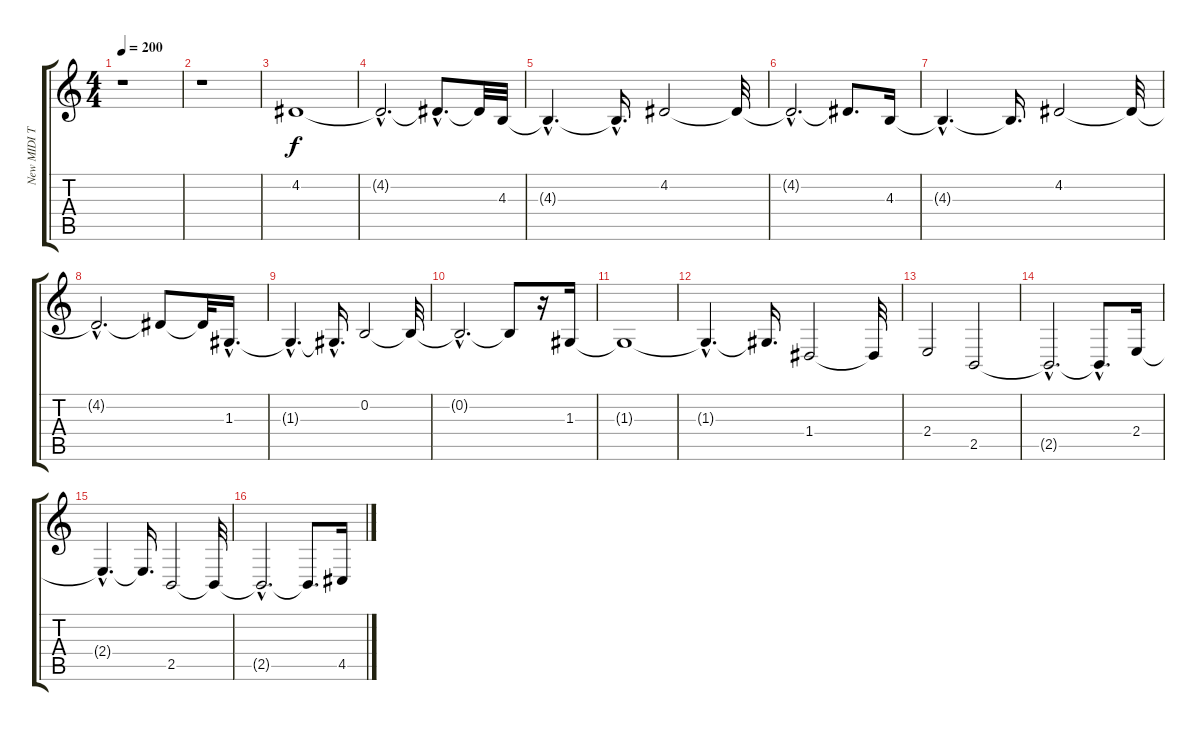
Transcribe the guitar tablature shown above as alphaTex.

\track ("New MIDI Track" "New MIDI T") {instrument choiraahs}
\staff {score tabs}
\tuning (E4 B3 G3 D3 A2 E2) {hide}
\ts (4 4)
\tempo 200
\clef g2
\ks c
r.1{dy f instrument choiraahs} |
r.1 |
4.2.1 |
4.2{hac t}.2{d} 4.2{hac t}.8{d} 4.2{t}.32 4.3.32 |
4.3{hac t}.4{d} 4.3{hac t}.16{d} 4.2.2 4.2{t}.32 |
4.2{hac t}.2{d} 4.2{t}.8{d} 4.3.16 |
4.3{hac t}.4{d} 4.3{t}.16{d} 4.2.2 4.2{t}.32 |
4.2{hac t}.2{d} 4.2{t}.8 4.2{t}.32 1.3{hac}.16{d} |
1.3{hac t}.4{d} 1.3{hac t}.16{d} 0.2.2 0.2{t}.32 |
0.2{hac t}.2{d} 0.2{t}.8 r.16 1.3.16 |
1.3{t}.1 |
1.3{hac t}.4{d} 1.3{t}.16{d} 1.4.2 1.4{t}.32 |
2.4.2 2.5.2 |
2.5{hac t}.2{d} 2.5{hac t}.8{d} 2.4.16 |
2.4{hac t}.4{d} 2.4{t}.16{d} 2.5.2 2.5{t}.32 |
2.5{hac t}.2{d} 2.5{t}.8{d} 4.5.16
